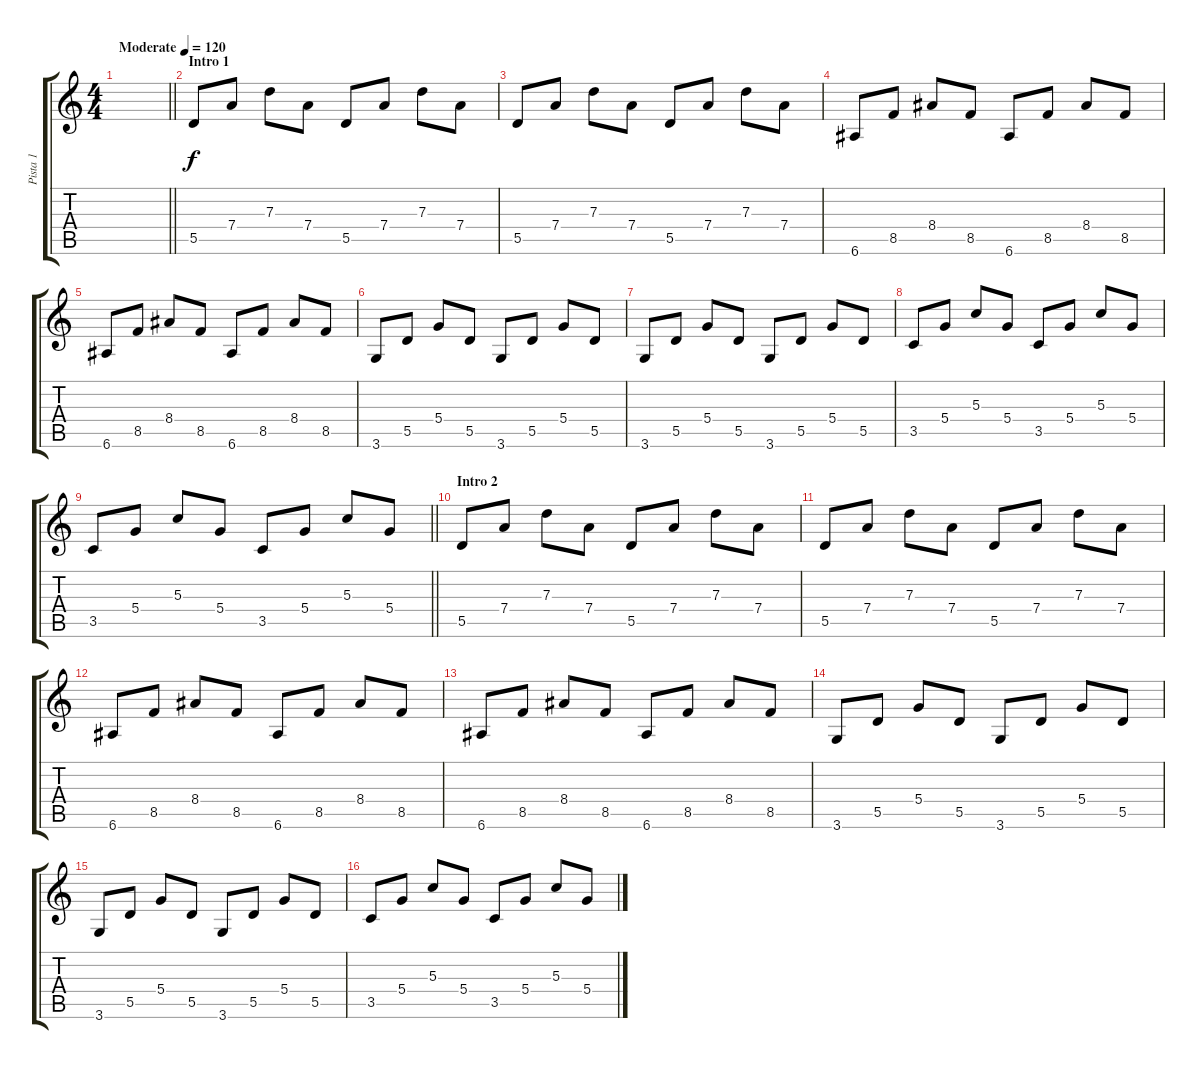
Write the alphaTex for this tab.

\track ("Pista 1" "Pista 1") {instrument electricguitarclean}
\staff {score tabs}
\tuning (E4 B3 G3 D3 A2 E2) {hide}
\ts (4 4)
\tempo (120 "Moderate")
\clef g2
\barLineRight lightlight
\ks c
|
\section ("" "Intro 1")
5.5.8 7.4.8 7.3.8 7.4.8 5.5.8 7.4.8 7.3.8 7.4.8 |
5.5.8 7.4.8 7.3.8 7.4.8 5.5.8 7.4.8 7.3.8 7.4.8 |
6.6.8 8.5.8 8.4.8 8.5.8 6.6.8 8.5.8 8.4.8 8.5.8 |
6.6.8 8.5.8 8.4.8 8.5.8 6.6.8 8.5.8 8.4.8 8.5.8 |
3.6.8 5.5.8 5.4.8 5.5.8 3.6.8 5.5.8 5.4.8 5.5.8 |
3.6.8 5.5.8 5.4.8 5.5.8 3.6.8 5.5.8 5.4.8 5.5.8 |
3.5.8 5.4.8 5.3.8 5.4.8 3.5.8 5.4.8 5.3.8 5.4.8 |
\barLineRight lightlight
3.5.8 5.4.8 5.3.8 5.4.8 3.5.8 5.4.8 5.3.8 5.4.8 |
\section ("" "Intro 2")
5.5.8 7.4.8 7.3.8 7.4.8 5.5.8 7.4.8 7.3.8 7.4.8 |
5.5.8 7.4.8 7.3.8 7.4.8 5.5.8 7.4.8 7.3.8 7.4.8 |
6.6.8 8.5.8 8.4.8 8.5.8 6.6.8 8.5.8 8.4.8 8.5.8 |
6.6.8 8.5.8 8.4.8 8.5.8 6.6.8 8.5.8 8.4.8 8.5.8 |
3.6.8 5.5.8 5.4.8 5.5.8 3.6.8 5.5.8 5.4.8 5.5.8 |
3.6.8 5.5.8 5.4.8 5.5.8 3.6.8 5.5.8 5.4.8 5.5.8 |
3.5.8 5.4.8 5.3.8 5.4.8 3.5.8 5.4.8 5.3.8 5.4.8
